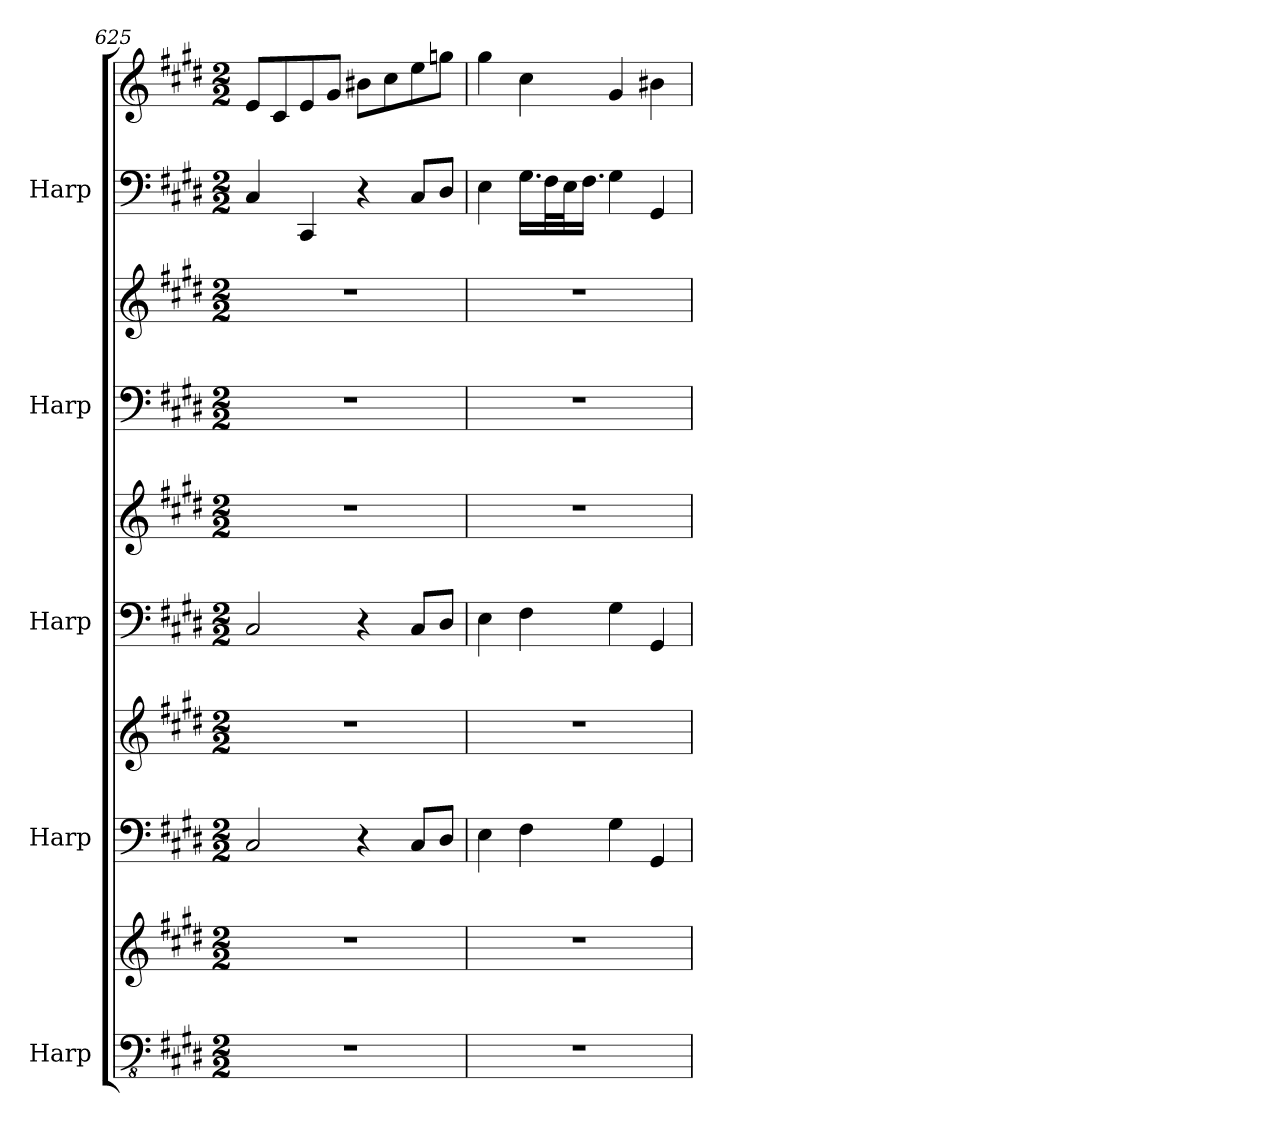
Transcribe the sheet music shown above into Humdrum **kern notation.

**kern	**kern	**kern	**kern	**kern	**kern	**kern	**kern	**kern	**kern
*part5	*part5	*part4	*part4	*part3	*part3	*part2	*part2	*part1	*part1
*staff10	*staff9	*staff8	*staff7	*staff6	*staff5	*staff4	*staff3	*staff2	*staff1
*I"Harp	*	*I"Harp	*	*I"Harp	*	*I"Harp	*	*I"Harp	*
*I'Hp	*	*I'Hp	*	*I'Hp	*	*I'Hp	*	*I'Hp	*
*clefFv4	*clefG2	*clefF4	*clefG2	*clefF4	*clefG2	*clefF4	*clefG2	*clefF4	*clefG2
*k[f#c#g#d#]	*k[f#c#g#d#]	*k[f#c#g#d#]	*k[f#c#g#d#]	*k[f#c#g#d#]	*k[f#c#g#d#]	*k[f#c#g#d#]	*k[f#c#g#d#]	*k[f#c#g#d#]	*k[f#c#g#d#]
*M2/2	*M2/2	*M2/2	*M2/2	*M2/2	*M2/2	*M2/2	*M2/2	*M2/2	*M2/2
=625	=625	=625	=625	=625	=625	=625	=625	=625	=625
1r	1r	2C#/	1r	2C#/	1r	1r	1r	4C#/	8e/L
.	.	.	.	.	.	.	.	.	8c#/
.	.	.	.	.	.	.	.	4CC#/	8e/
.	.	.	.	.	.	.	.	.	8g#/J
.	.	4r	.	4r	.	.	.	4r	8b#X\L
.	.	.	.	.	.	.	.	.	8cc#\
.	.	8C#/L	.	8C#/L	.	.	.	8C#/L	8ee\
.	.	8D#/J	.	8D#/J	.	.	.	8D#/J	8ggn\J
=626	=626	=626	=626	=626	=626	=626	=626	=626	=626
1r	1r	4E\	1r	4E\	1r	1r	1r	4E\	4gg#\
.	.	4F#\	.	4F#\	.	.	.	16.G#\LL	4cc#\
.	.	.	.	.	.	.	.	32F#\L	.
.	.	.	.	.	.	.	.	32E\J	.
.	.	.	.	.	.	.	.	16.F#\JJ	.
.	.	4G#\	.	4G#\	.	.	.	4G#\	4g#/
.	.	4GG#/	.	4GG#/	.	.	.	4GG#/	4b#X\
=	=	=	=	=	=	=	=	=	=
*-	*-	*-	*-	*-	*-	*-	*-	*-	*-
